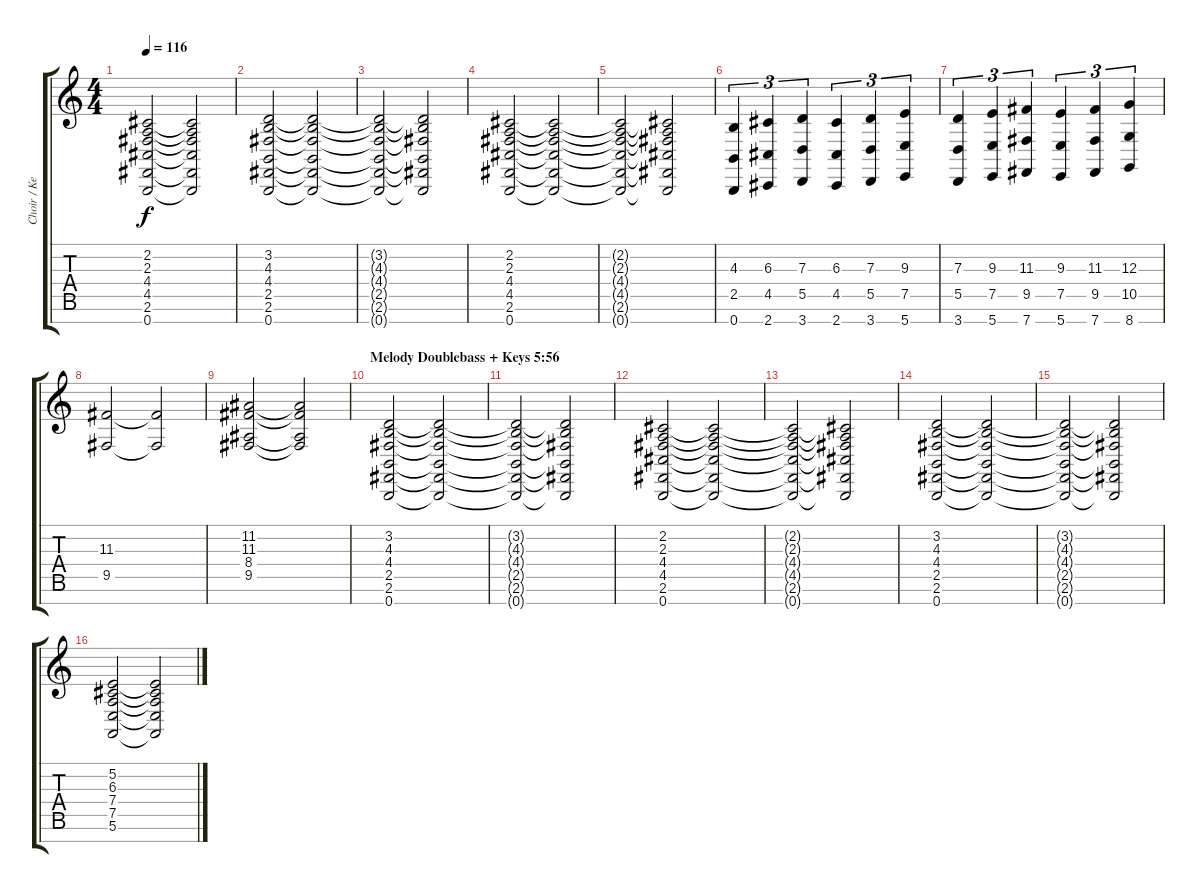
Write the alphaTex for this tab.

\track ("Choir / Keys" "Choir / Ke") {instrument choiraahs}
\staff {score tabs}
\tuning (E4 B3 G3 D3 A2 E2 B1) {hide}
\ts (4 4)
\tempo 116
\clef g2
\ks c
(2.2 2.3 4.4 4.5 2.6 0.7).2{dy f} (2.2{t} 2.3{t} 4.4{t} 4.5{t} 2.6{t} 0.7{t}).2 |
(3.2 4.3 4.4 2.5 2.6 0.7).2 (3.2{t} 4.3{t} 4.4{t} 2.5{t} 2.6{t} 0.7{t}).2 |
(3.2{t} 4.3{t} 4.4{t} 2.5{t} 2.6{t} 0.7{t}).2 (3.2{t} 4.3{t} 4.4{t} 2.5{t} 2.6{t} 0.7{t}).2 |
(2.2 2.3 4.4 4.5 2.6 0.7).2 (2.2{t} 2.3{t} 4.4{t} 4.5{t} 2.6{t} 0.7{t}).2 |
(2.2{t} 2.3{t} 4.4{t} 4.5{t} 2.6{t} 0.7{t}).2 (2.2{t} 2.3{t} 4.4{t} 4.5{t} 2.6{t} 0.7{t}).2 |
(4.3 2.5 0.7).4{tu (3 2)} (6.3 4.5 2.7).4{tu (3 2)} (7.3 5.5 3.7).4{tu (3 2)} (6.3 4.5 2.7).4{tu (3 2)} (7.3 5.5 3.7).4{tu (3 2)} (9.3 7.5 5.7).4{tu (3 2)} |
(7.3 5.5 3.7).4{tu (3 2)} (9.3 7.5 5.7).4{tu (3 2)} (11.3 9.5 7.7).4{tu (3 2)} (9.3 7.5 5.7).4{tu (3 2)} (11.3 9.5 7.7).4{tu (3 2)} (12.3 10.5 8.7).4{tu (3 2)} |
(11.3 9.5).2 (11.3{t} 9.5{t}).2 |
(11.2 11.3 8.4 9.5).2 (11.2{t} 11.3{t} 8.4{t} 9.5{t}).2 |
\section ("" "Melody Doublebass + Keys 5:56")
(3.2 4.3 4.4 2.5 2.6 0.7).2{volume 11} (3.2{t} 4.3{t} 4.4{t} 2.5{t} 2.6{t} 0.7{t}).2 |
(3.2{t} 4.3{t} 4.4{t} 2.5{t} 2.6{t} 0.7{t}).2 (3.2{t} 4.3{t} 4.4{t} 2.5{t} 2.6{t} 0.7{t}).2 |
(2.2 2.3 4.4 4.5 2.6 0.7).2 (2.2{t} 2.3{t} 4.4{t} 4.5{t} 2.6{t} 0.7{t}).2 |
(2.2{t} 2.3{t} 4.4{t} 4.5{t} 2.6{t} 0.7{t}).2 (2.2{t} 2.3{t} 4.4{t} 4.5{t} 2.6{t} 0.7{t}).2 |
(3.2 4.3 4.4 2.5 2.6 0.7).2 (3.2{t} 4.3{t} 4.4{t} 2.5{t} 2.6{t} 0.7{t}).2 |
(3.2{t} 4.3{t} 4.4{t} 2.5{t} 2.6{t} 0.7{t}).2 (3.2{t} 4.3{t} 4.4{t} 2.5{t} 2.6{t} 0.7{t}).2 |
(5.2 6.3 7.4 7.5 5.6).2 (5.2{t} 6.3{t} 7.4{t} 7.5{t} 5.6{t}).2
